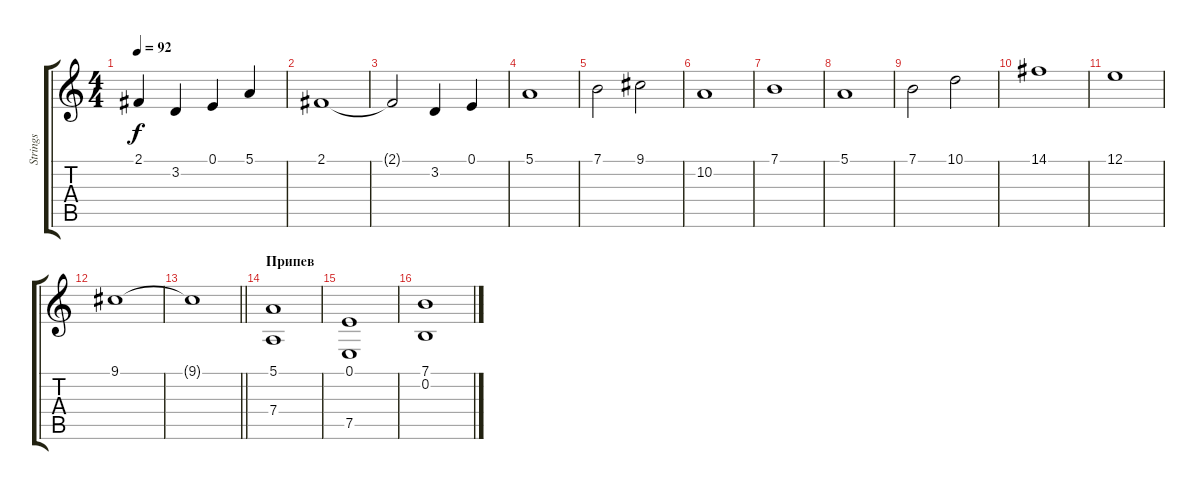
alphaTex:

\track ("Strings" "Strings") {instrument stringensemble1}
\staff {score tabs}
\tuning (E4 B3 G3 D3 A2 E2) {hide}
\ts (4 4)
\tempo 92
\clef g2
\ks c
2.1{t}.4{dy f} 3.2.4 0.1.4 5.1.4 |
2.1.1 |
2.1{t}.2 3.2.4 0.1.4 |
5.1.1 |
7.1.2 9.1.2 |
10.2.1 |
7.1.1 |
5.1.1 |
7.1.2 10.1.2 |
14.1.1 |
12.1.1 |
9.1.1 |
\barLineRight lightlight
9.1{t}.1 |
\section ("" "Припев")
(5.1 7.4).1 |
(0.1 7.5).1 |
(7.1 0.2).1
